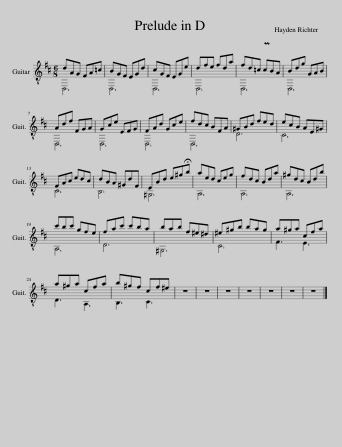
X:1
%%score ( 1 2 )
L:1/8
M:6/8
I:linebreak $
K:D
V:1 treble-8
V:2 treble-8
V:1
 dAG FA=c | BGF EGd | cGF EGe | dfe fda | fd=c PcBA | %5
 Bdg GAB |$ Adf FGA | Gce EFG | FAd Gce | fdc BFA | %10
 ^GBd fed | ecB AE^G |$ FAc edc | dBA ^GdF | EBd e^g!fermata!b | %15
 aed ceg | fdc Bda | ^gdc Bdb |$ c'bc' gfe | fac' c'ba | %20
 bab f^e^d | ^e^gb bag | a^ga cfa |$ a^ga cfa | b^gf cf^e | %25
 z6 | z6 | z6 | z6 | z6 | %30
 z6 | z6 |] %32
V:2
 D,6 | D,6 | D,6 | D,6 | D,6 | %5
 D,6 |$ D,6 | D,6 | D,6 | D,6 | %10
 D6 | C6 |$ C6 | B,6 | ^G,6 | %15
 A,6 | A,6 | A,6 |$ A,6 | D6 | %20
 ^G,6 | C6 | F3 E3 |$ D3 A,3 | B,3 C3 | %25
 x6 | x6 | x6 | x6 | x6 | %30
 x6 | x6 |] %32
